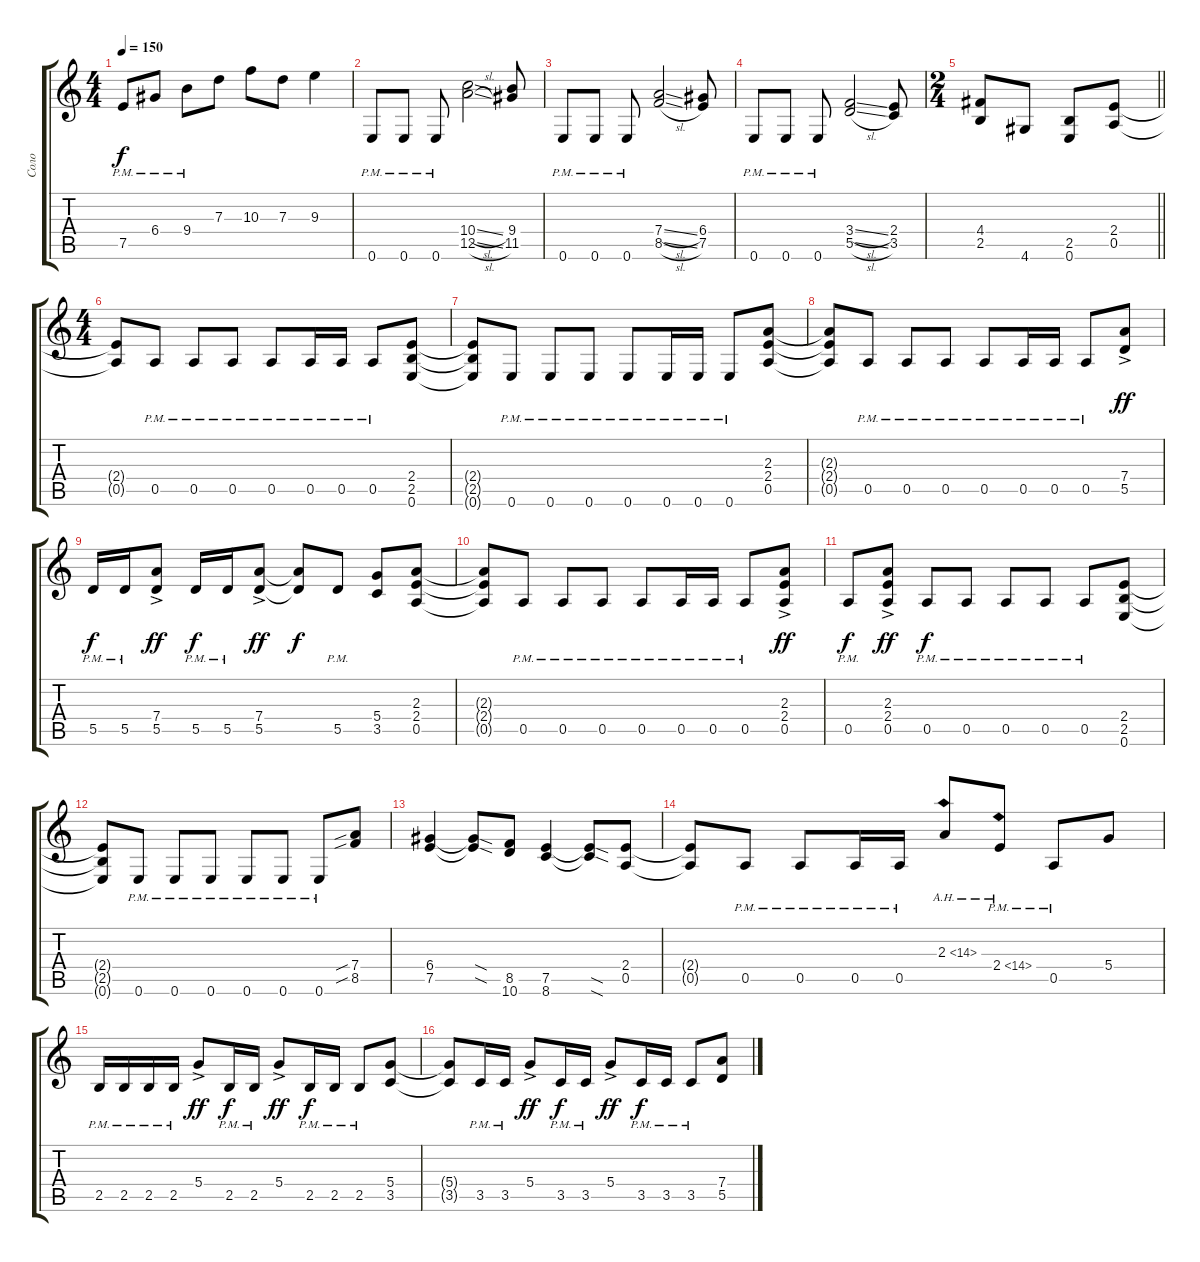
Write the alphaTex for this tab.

\track ("Соло" "Соло") {instrument distortionguitar}
\staff {score tabs}
\tuning (E4 B3 G3 D3 A2 E2) {hide}
\ts (4 4)
\tempo 150
\clef g2
\ks c
7.5{pm}.8{dy f} 6.4{pm}.8 9.4{pm}.8 7.3.8 10.3.8 7.3.8 9.3.4 |
0.6{pm}.8 0.6{pm}.8 0.6{pm}.8 (10.4{sl} 12.5{sl}).2 (9.4 11.5).8 |
0.6{pm}.8 0.6{pm}.8 0.6{pm}.8 (7.4{sl} 8.5{sl}).2 (6.4 7.5).8 |
0.6{pm}.8 0.6{pm}.8 0.6{pm}.8 (3.4{sl} 5.5{sl}).2 (2.4 3.5).8 |
\ts (2 4)
\barLineRight lightlight
(4.4 2.5).8 4.6.8 (2.5 0.6).8 (2.4 0.5).8 |
\ts (4 4)
(2.4{t} 0.5{t}).8 0.5{pm}.8 0.5{pm}.8 0.5{pm}.8 0.5{pm}.8 0.5{pm}.16 0.5{pm}.16 0.5{pm}.8 (2.4 2.5 0.6).8 |
(2.4{t} 2.5{t} 0.6{t}).8 0.6{pm}.8 0.6{pm}.8 0.6{pm}.8 0.6{pm}.8 0.6{pm}.16 0.6{pm}.16 0.6{pm}.8 (2.3 2.4 0.5).8 |
(2.3{t} 2.4{t} 0.5{t}).8 0.5{pm}.8 0.5{pm}.8 0.5{pm}.8 0.5{pm}.8 0.5{pm}.16 0.5{pm}.16 0.5{pm}.8 (7.4{ac} 5.5{ac}).8{dy ff} |
5.5{pm}.16{dy f} 5.5{pm}.16 (7.4{ac} 5.5{ac}).8{dy ff} 5.5{pm}.16{dy f} 5.5{pm}.16 (7.4{ac} 5.5{ac}).8{dy ff} (7.4{t} 5.5{t}).8{dy f} 5.5{pm}.8 (5.4 3.5).8 (2.3 2.4 0.5).8 |
(2.3{t} 2.4{t} 0.5{t}).8 0.5{pm}.8 0.5{pm}.8 0.5{pm}.8 0.5{pm}.8 0.5{pm}.16 0.5{pm}.16 0.5{pm}.8 (2.3{ac} 2.4{ac} 0.5{ac}).8{dy ff} |
0.5{pm}.8{dy f} (2.3{ac} 2.4{ac} 0.5{ac}).8{dy ff} 0.5{pm}.8{dy f} 0.5{pm}.8 0.5{pm}.8 0.5{pm}.8 0.5{pm}.8 (2.4 2.5 0.6).8 |
(2.4{t} 2.5{t} 0.6{t}).8 0.6{pm}.8 0.6{pm}.8 0.6{pm}.8 0.6{pm}.8 0.6{pm}.8 0.6{pm}.8 (7.4{sib} 8.5{sib}).8 |
(6.4 7.5).4 (6.4{sod t} 7.5{sod t}).8 (8.5 10.6).8 (7.5 8.6).4 (7.5{sod t} 8.6{sod t}).8 (2.4 0.5).8 |
(2.4{t} 0.5{t}).8 0.5{pm}.8 0.5{pm}.8 0.5{pm}.16 0.5{pm}.16 2.3{ah 12}.8 2.4{ah 12 pm}.8 0.5{pm}.8 5.4.8 |
2.5{pm}.16 2.5{pm}.16 2.5{pm}.16 2.5{pm}.16 5.4{ac}.8{dy ff} 2.5{pm}.16{dy f} 2.5{pm}.16 5.4{ac}.8{dy ff} 2.5{pm}.16{dy f} 2.5{pm}.16 2.5{pm}.8 (5.4 3.5).8 |
(5.4{t} 3.5{t}).8 3.5{pm}.16 3.5{pm}.16 5.4{ac}.8{dy ff} 3.5{pm}.16{dy f} 3.5{pm}.16 5.4{ac}.8{dy ff} 3.5{pm}.16{dy f} 3.5{pm}.16 3.5{pm}.8 (7.4 5.5).8
